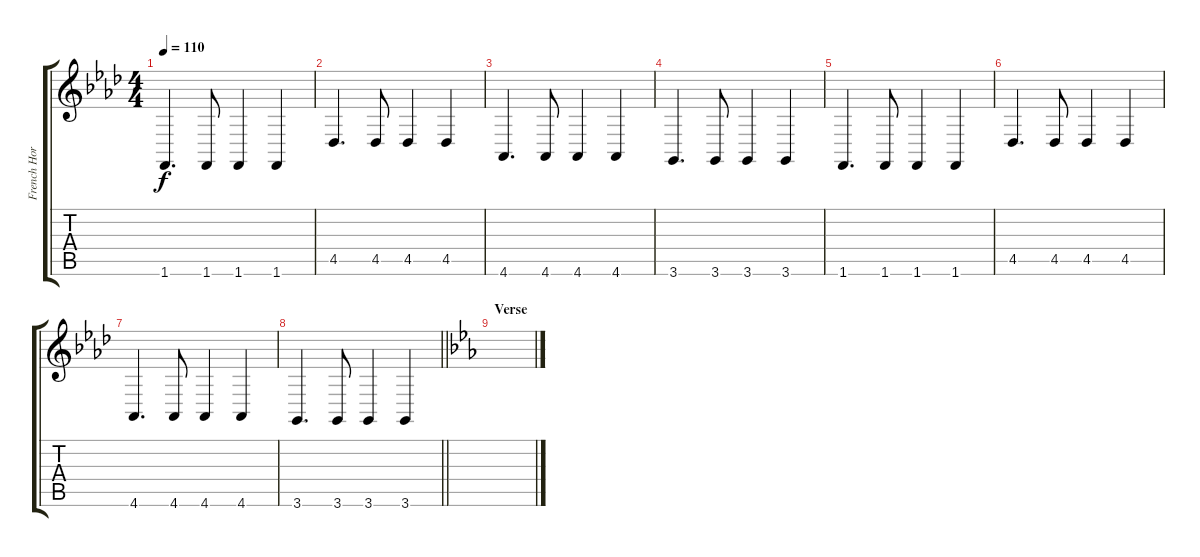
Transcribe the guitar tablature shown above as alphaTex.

\track ("French Horn [Low Keys]" "French Hor") {instrument frenchhorn}
\staff {score tabs}
\tuning (E4 B3 G3 D3 A2 E2) {hide}
\ts (4 4)
\tempo 110
\clef g2
\ks fminor
1.6.4{d dy f} 1.6.8 1.6.4 1.6.4 |
4.5.4{d} 4.5.8 4.5.4 4.5.4 |
4.6.4{d} 4.6.8 4.6.4 4.6.4 |
3.6.4{d} 3.6.8 3.6.4 3.6.4 |
1.6.4{d} 1.6.8 1.6.4 1.6.4 |
4.5.4{d} 4.5.8 4.5.4 4.5.4 |
4.6.4{d} 4.6.8 4.6.4 4.6.4 |
\barLineRight lightlight
3.6.4{d} 3.6.8 3.6.4 3.6.4 |
\section ("" "Verse")
\ks cminor
